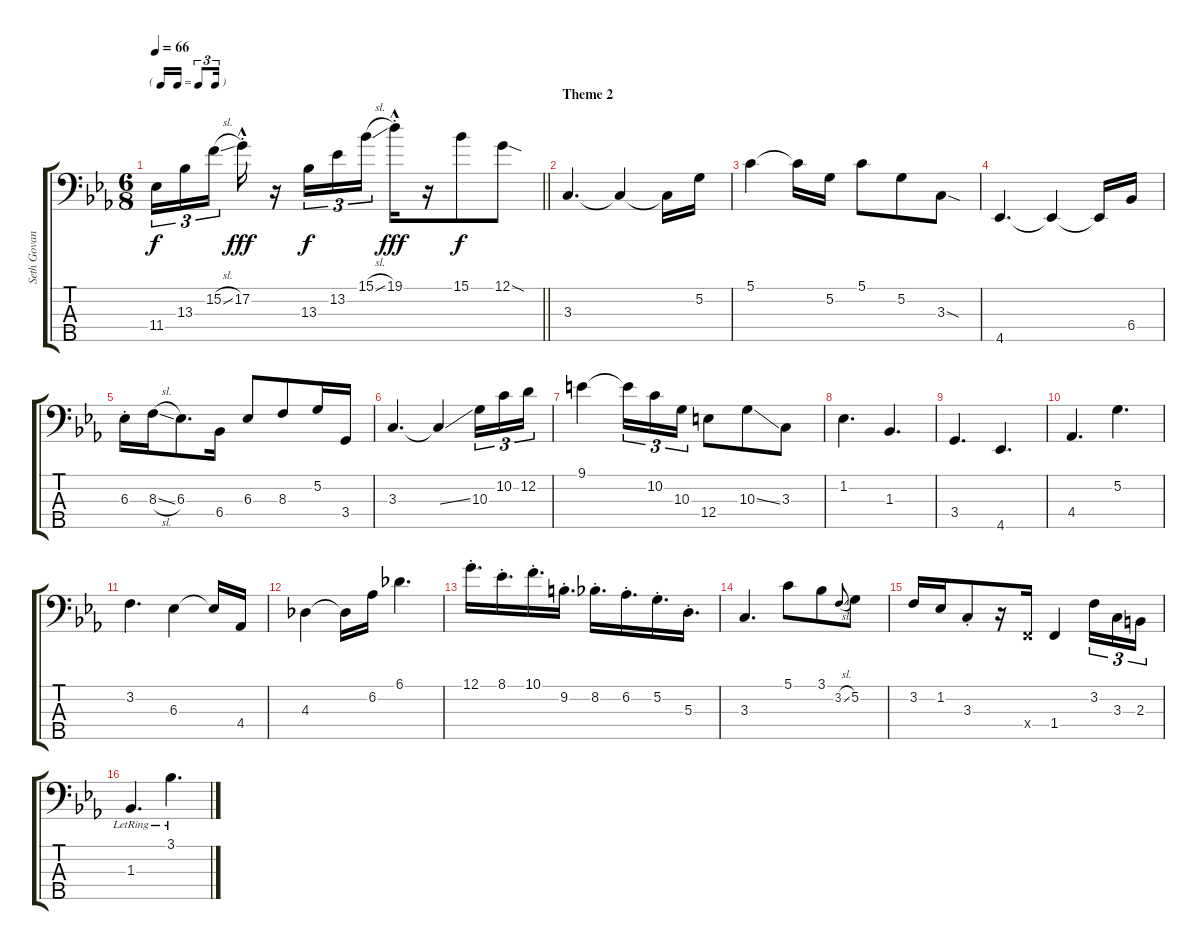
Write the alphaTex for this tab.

\track ("Seth Govan, 5-stringed Bass" "Seth Govan") {instrument electricbassfinger}
\staff {score tabs}
\tuning (G2 D2 A1 E1 B0) {hide}
\ts (6 8)
\tf triplet16th
\tempo 66
\clef f4
\barLineRight lightlight
\ks cminor
11.4.16{tu (3 2) dy f} 13.3.16{tu (3 2)} 15.2{sl}.16{tu (3 2) beam splitsecondary} 17.2{hac st}.16{dy fff} r.16{beam split} 13.3.16{tu (3 2) dy f} 13.2.16{tu (3 2)} 15.1{sl}.16{tu (3 2)} 19.1{hac st}.16{dy fff} r.16 15.1.8{dy f} 12.1{sod}.8 |
\section ("" "Theme 2")
3.3.4{d} 3.3{t}.4 3.3{t}.16 5.2.16 |
5.1.4 5.1{t}.16 5.2.16 5.1.8 5.2.8 3.3{sod}.8 |
4.5.4{d} 4.5{t}.4 4.5{t}.16 6.4.16 |
6.3{st}.16 8.3{sl}.16 6.3.8{d} 6.4.16 6.3.8 8.3.8 5.2.16 3.4.16 |
3.3.4{d} 3.3{ss t}.4 10.3.16{tu (3 2)} 10.2.16{tu (3 2)} 12.2.16{tu (3 2)} |
9.1.4 9.1{t}.16{tu (3 2)} 10.2.16{tu (3 2)} 10.3.16{tu (3 2)} 12.4.8 10.3{ss}.8 3.3.8 |
1.2.4{d} 1.3.4{d} |
3.4.4{d} 4.5.4{d} |
4.4.4{d} 5.2.4{d} |
3.2.4{d} 6.3.4 6.3{t}.16 4.4.16 |
4.3.4 4.3{t}.16 6.2.16 6.1.4{d} |
12.1{st}.16{d} 8.1{st}.16{d} 10.1{st}.16{d} 9.2{st}.16{d} 8.2{st}.16{d} 6.2{st}.16{d} 5.2{st}.16{d} 5.3{st}.16{d} |
3.3.4{d} 5.1.8 3.1.8 3.2{sl}.8{gr onbeat} 5.2.8 |
3.2.16 1.2.16 3.3{st}.8 r.16 1.4{x}.16 1.4.4 3.2.16{tu (3 2)} 3.3.16{tu (3 2)} 2.3.16{tu (3 2)} |
1.3{lr}.4{d} 3.1{lr}.4{d}
